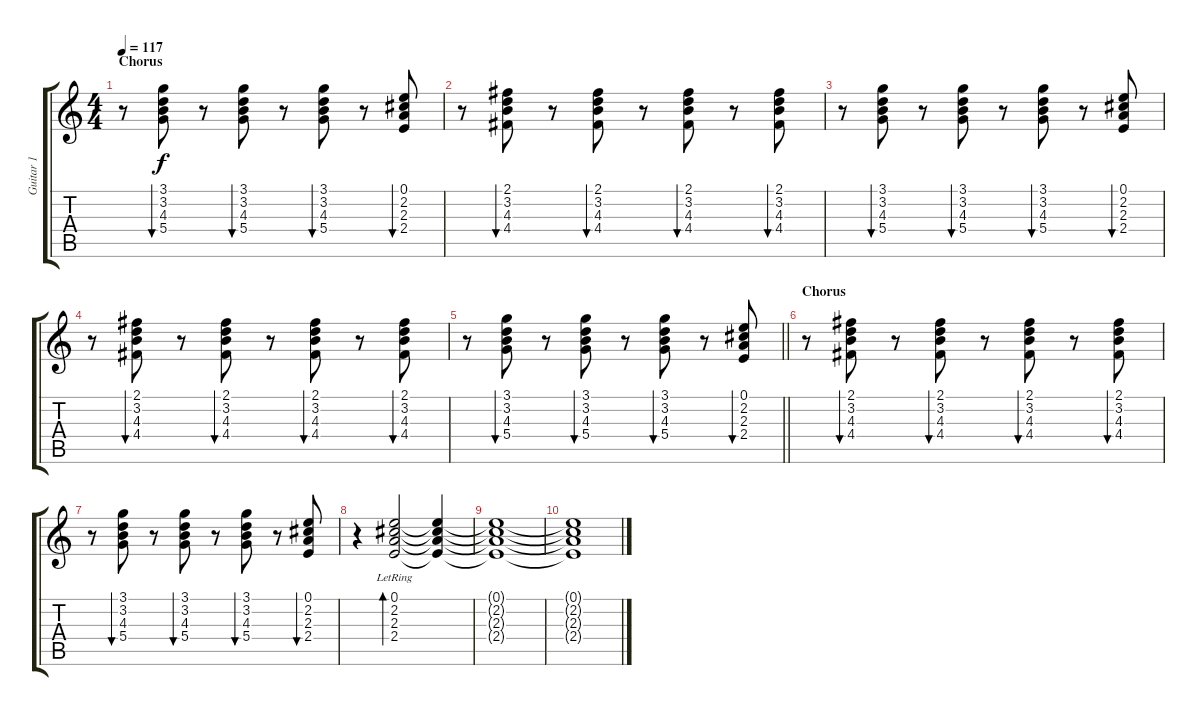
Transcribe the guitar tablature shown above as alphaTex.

\track ("Guitar 1" "Guitar 1") {instrument distortionguitar}
\staff {score tabs}
\tuning (E4 B3 G3 D3 A2 E2) {hide}
\ts (4 4)
\section ("" "Chorus")
\tempo 117
\clef g2
\ks c
r.8{dy f} (3.1 3.2 4.3 5.4).8{bu 30} r.8 (3.1 3.2 4.3 5.4).8{bu 30} r.8 (3.1 3.2 4.3 5.4).8{bu 30} r.8 (0.1 2.2 2.3 2.4).8{bu 30} |
r.8 (2.1 3.2 4.3 4.4).8{bu 60} r.8 (2.1 3.2 4.3 4.4).8{bu 60} r.8 (2.1 3.2 4.3 4.4).8{bu 60} r.8 (2.1 3.2 4.3 4.4).8{bu 60} |
r.8 (3.1 3.2 4.3 5.4).8{bu 30} r.8 (3.1 3.2 4.3 5.4).8{bu 30} r.8 (3.1 3.2 4.3 5.4).8{bu 30} r.8 (0.1 2.2 2.3 2.4).8{bu 30} |
r.8 (2.1 3.2 4.3 4.4).8{bu 60} r.8 (2.1 3.2 4.3 4.4).8{bu 60} r.8 (2.1 3.2 4.3 4.4).8{bu 60} r.8 (2.1 3.2 4.3 4.4).8{bu 60} |
\barLineRight lightlight
r.8 (3.1 3.2 4.3 5.4).8{bu 30} r.8 (3.1 3.2 4.3 5.4).8{bu 30} r.8 (3.1 3.2 4.3 5.4).8{bu 30} r.8 (0.1 2.2 2.3 2.4).8{bu 30} |
\section ("" "Chorus")
r.8 (2.1 3.2 4.3 4.4).8{bu 60} r.8 (2.1 3.2 4.3 4.4).8{bu 60} r.8 (2.1 3.2 4.3 4.4).8{bu 60} r.8 (2.1 3.2 4.3 4.4).8{bu 60} |
r.8 (3.1 3.2 4.3 5.4).8{bu 30} r.8 (3.1 3.2 4.3 5.4).8{bu 30} r.8 (3.1 3.2 4.3 5.4).8{bu 30} r.8 (0.1 2.2 2.3 2.4).8{bu 30} |
r.4 (0.1{lr} 2.2{lr} 2.3{lr} 2.4).2{bd 30} (0.1{t} 2.2{t} 2.3{t} 2.4{t}).4 |
(0.1{t} 2.2{t} 2.3{t} 2.4{t}).1 |
(0.1{t} 2.2{t} 2.3{t} 2.4{t}).1
